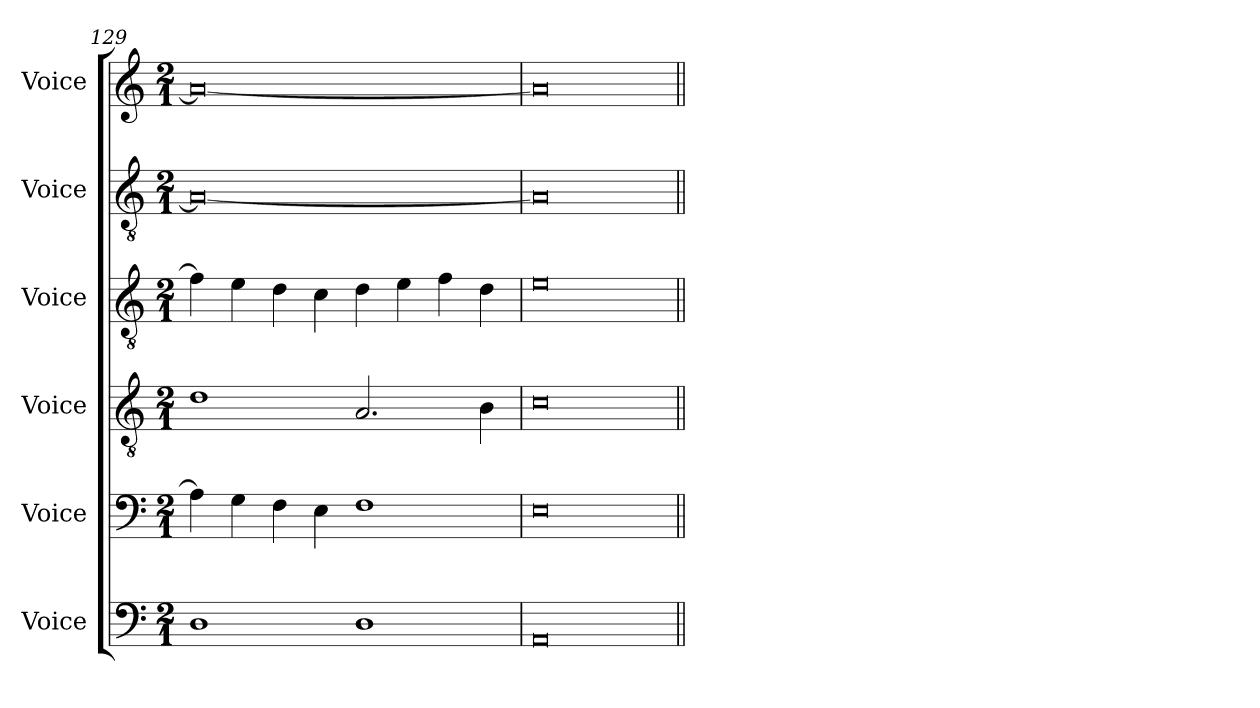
**kern	**kern	**kern	**kern	**kern	**kern
*part6	*part5	*part4	*part3	*part2	*part1
*staff6	*staff5	*staff4	*staff3	*staff2	*staff1
*I"Voice	*I"Voice	*I"Voice	*I"Voice	*I"Voice	*I"Voice
*I'V	*I'V	*I'V	*I'V	*I'V	*I'V
!!LO:PB:g=z
*clefF4	*clefF4	*clefGv2	*clefGv2	*clefGv2	*clefG2
*k[]	*k[]	*k[]	*k[]	*k[]	*k[]
*M2/1	*M2/1	*M2/1	*M2/1	*M2/1	*M2/1
=129	=129	=129	=129	=129	=129
1D	4A\]	1d	4f\]	0A_	0a_
.	4G\	.	4e\	.	.
.	4F\	.	4d\	.	.
.	4E\	.	4c\	.	.
1D	1F	2.A/	4d\	.	.
.	.	.	4e\	.	.
.	.	.	4f\	.	.
.	.	4B\	4d\	.	.
=130	=130	=130	=130	=130	=130
0AA	0E	0c	0e	0A]	0a]
=||	=||	=||	=||	=||	=||
*-	*-	*-	*-	*-	*-
